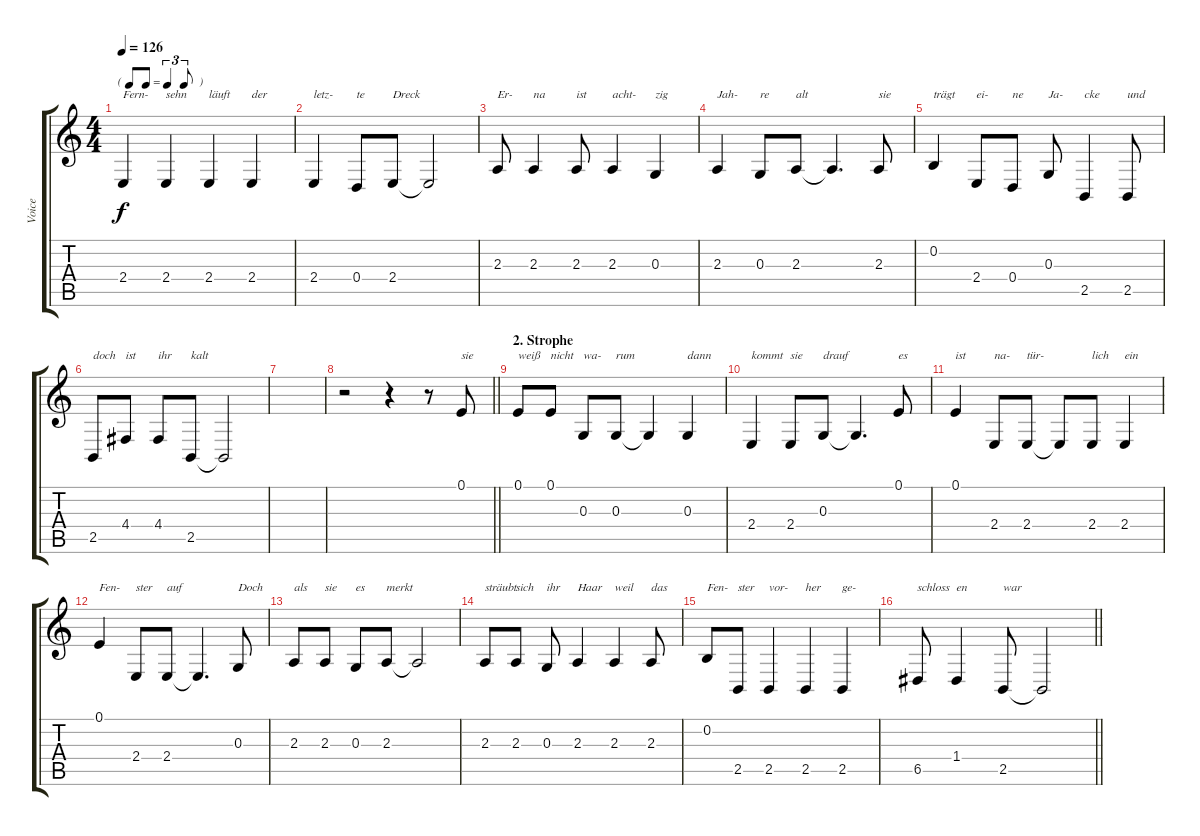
\track ("Voice" "Voice") {mute instrument fiddle}
\staff {score tabs}
\tuning (E4 B3 G3 D3 A2 E2) {hide}
\ts (4 4)
\tf triplet8th
\tempo 126
\clef g2
\ks c
2.4.4{txt "Fern-" dy f} 2.4.4{txt "sehn"} 2.4.4{txt "läuft"} 2.4.4{txt "der"} |
2.4.4{txt "letz-"} 0.4.8{txt "te"} 2.4.8{txt "Dreck"} 2.4{t}.2 |
2.3.8{txt "Er-"} 2.3.4{txt "na"} 2.3.8{txt "ist"} 2.3.4{txt "acht-"} 0.3.4{txt "zig"} |
2.3.4{txt "Jah-"} 0.3.8{txt "re"} 2.3.8{txt "alt"} 2.3{t}.4{d} 2.3.8{txt "sie"} |
0.2.4{txt "trägt"} 2.4.8{txt "ei-"} 0.4.8{txt "ne"} 0.3.8{txt "Ja-"} 2.5.4{txt "cke"} 2.5.8{txt "und"} |
2.5.8{txt "doch"} 4.4.8{txt "ist"} 4.4.8{txt "ihr"} 2.5.8{txt "kalt"} 2.5{t}.2 |
|
\barLineRight lightlight
r.2 r.4 r.8 0.1.8{txt "sie"} |
\section ("" "2. Strophe")
0.1.8{txt "weiß"} 0.1.8{txt "nicht"} 0.3.8{txt "wa-"} 0.3.8{txt "rum"} 0.3{t}.4 0.3.4{txt "dann"} |
2.4.4{txt "kommt"} 2.4.8{txt "sie"} 0.3.8{txt "drauf"} 0.3{t}.4{d} 0.1.8{txt "es"} |
0.1.4{txt "ist"} 2.4.8{txt "na-"} 2.4.8{txt "tür-"} 2.4{t}.8 2.4.8{txt "lich"} 2.4.4{txt "ein"} |
0.1.4{txt "Fen-"} 2.4.8{txt "ster"} 2.4.8{txt "auf"} 2.4{t}.4{d} 0.3.8{txt "Doch"} |
2.3.8{txt "als"} 2.3.8{txt "sie"} 0.3.8{txt "es"} 2.3.8{txt "merkt"} 2.3{t}.2 |
2.3.8{txt "sträubt"} 2.3.8{txt "sich"} 0.3.8{txt "ihr"} 2.3.4{txt "Haar"} 2.3.4{txt "weil"} 2.3.8{txt "das"} |
0.2.8{txt "Fen-"} 2.5.8{txt "ster"} 2.5.4{txt "vor-"} 2.5.4{txt "her"} 2.5.4{txt "ge-"} |
\barLineRight lightlight
6.5.8{txt "schloss"} 1.4.4{txt "en"} 2.5.8{txt "war"} 2.5{t}.2
